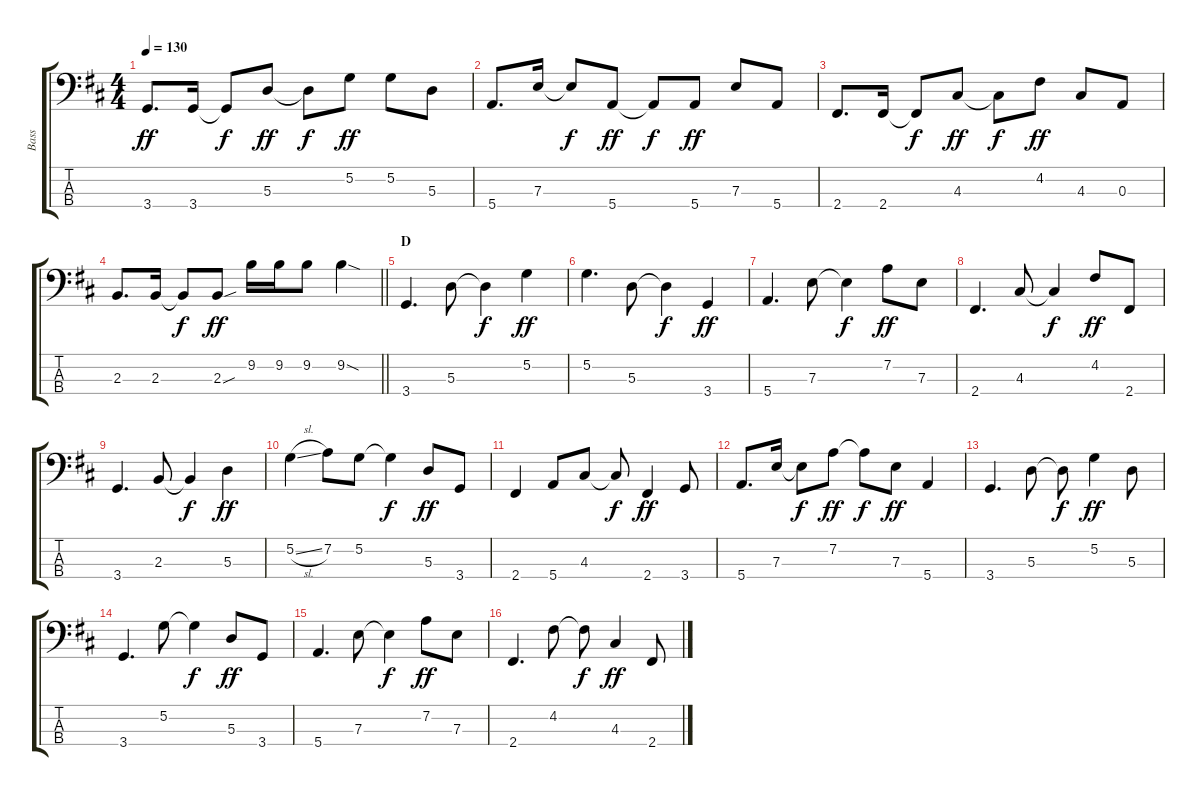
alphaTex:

\track ("Bass" "Bass") {instrument electricbasspick}
\staff {score tabs}
\tuning (G2 D2 A1 E1) {hide}
\ts (4 4)
\tempo 130
\clef f4
\ks d
3.4.8{d dy ff} 3.4.16 3.4{t}.8{dy f} 5.3.8{dy ff} 5.3{t}.8{dy f} 5.2.8{dy ff} 5.2.8 5.3.8 |
5.4.8{d} 7.3.16 7.3{t}.8{dy f} 5.4.8{dy ff} 5.4{t}.8{dy f} 5.4.8{dy ff} 7.3.8 5.4.8 |
2.4.8{d} 2.4.16 2.4{t}.8{dy f} 4.3.8{dy ff} 4.3{t}.8{dy f} 4.2.8{dy ff} 4.3.8 0.3.8 |
\barLineRight lightlight
2.3.8{d} 2.3.16 2.3{t}.8{dy f} 2.3{sou}.8{dy ff} 9.2.16 9.2.16 9.2.8 9.2{sod}.4 |
\section ("" "D")
3.4.4{d} 5.3.8 5.3{t}.4{dy f} 5.2.4{dy ff} |
5.2.4{d} 5.3.8 5.3{t}.4{dy f} 3.4.4{dy ff} |
5.4.4{d} 7.3.8 7.3{t}.4{dy f} 7.2.8{dy ff} 7.3.8 |
2.4.4{d} 4.3.8 4.3{t}.4{dy f} 4.2.8{dy ff} 2.4.8 |
3.4.4{d} 2.3.8 2.3{t}.4{dy f} 5.3.4{dy ff} |
5.2{sl}.4 7.2.8 5.2.8 5.2{t}.4{dy f} 5.3.8{dy ff} 3.4.8 |
2.4.4 5.4.8 4.3.8 4.3{t}.8{dy f} 2.4.4{dy ff} 3.4.8 |
5.4.8{d} 7.3.16 7.3{t}.8{dy f} 7.2.8{dy ff} 7.2{t}.8{dy f} 7.3.8{dy ff} 5.4.4 |
3.4.4{d} 5.3.8 5.3{t}.8{dy f} 5.2.4{dy ff} 5.3.8 |
3.4.4{d} 5.2.8 5.2{t}.4{dy f} 5.3.8{dy ff} 3.4.8 |
5.4.4{d} 7.3.8 7.3{t}.4{dy f} 7.2.8{dy ff} 7.3.8 |
2.4.4{d} 4.2.8 4.2{t}.8{dy f} 4.3.4{dy ff} 2.4.8
